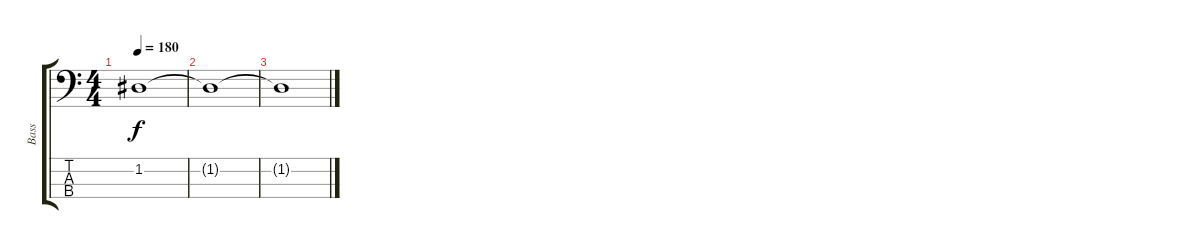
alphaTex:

\track ("Bass" "Bass") {instrument electricbassfinger}
\staff {score tabs}
\tuning (G2 D2 A1 E1) {hide}
\ts (4 4)
\tempo 180
\clef f4
\ks c
1.2{t}.1{dy f} |
1.2{t}.1 |
1.2{t}.1
